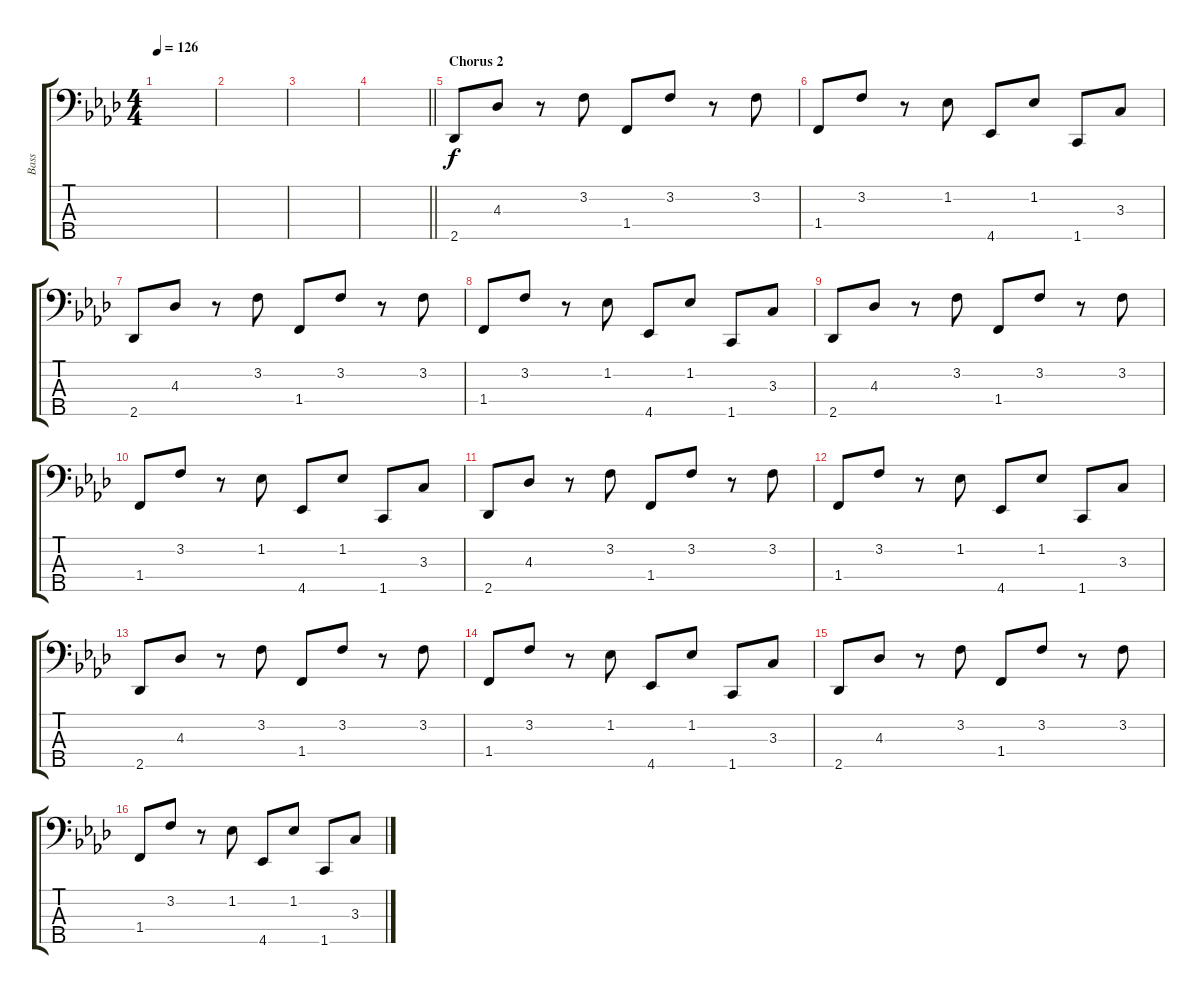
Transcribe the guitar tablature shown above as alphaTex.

\track ("Bass" "Bass") {instrument electricbassfinger}
\staff {score tabs}
\tuning (G2 D2 A1 E1 B0) {hide}
\ts (4 4)
\tempo 126
\clef f4
\ks ab
|
|
|
\barLineRight lightlight
|
\section ("" "Chorus 2")
2.5.8 4.3.8 r.8 3.2.8 1.4.8 3.2.8 r.8 3.2.8 |
1.4.8 3.2.8 r.8 1.2.8 4.5.8 1.2.8 1.5.8 3.3.8 |
2.5.8 4.3.8 r.8 3.2.8 1.4.8 3.2.8 r.8 3.2.8 |
1.4.8 3.2.8 r.8 1.2.8 4.5.8 1.2.8 1.5.8 3.3.8 |
2.5.8 4.3.8 r.8 3.2.8 1.4.8 3.2.8 r.8 3.2.8 |
1.4.8 3.2.8 r.8 1.2.8 4.5.8 1.2.8 1.5.8 3.3.8 |
2.5.8 4.3.8 r.8 3.2.8 1.4.8 3.2.8 r.8 3.2.8 |
1.4.8 3.2.8 r.8 1.2.8 4.5.8 1.2.8 1.5.8 3.3.8 |
2.5.8 4.3.8 r.8 3.2.8 1.4.8 3.2.8 r.8 3.2.8 |
1.4.8 3.2.8 r.8 1.2.8 4.5.8 1.2.8 1.5.8 3.3.8 |
2.5.8 4.3.8 r.8 3.2.8 1.4.8 3.2.8 r.8 3.2.8 |
1.4.8 3.2.8 r.8 1.2.8 4.5.8 1.2.8 1.5.8 3.3.8
